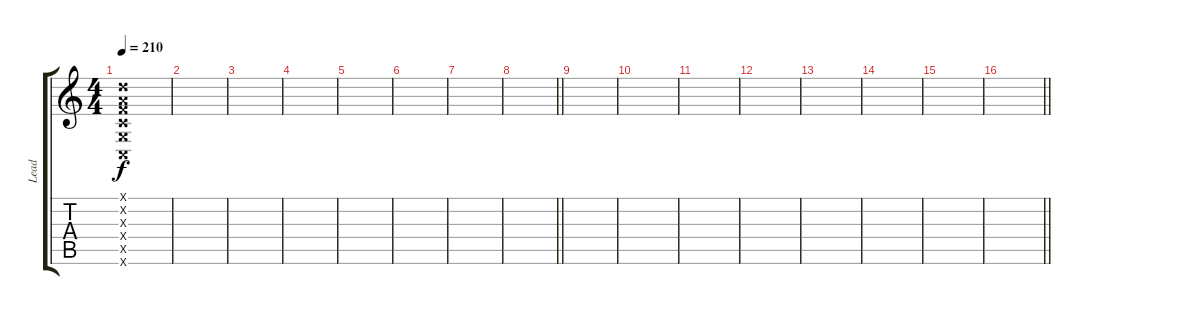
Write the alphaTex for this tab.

\track ("Lead" "Lead") {instrument distortionguitar}
\staff {score tabs}
\tuning (D4 A3 F3 C3 G2 C2) {hide}
\ts (4 4)
\tempo 210
\clef g2
\ks c
(0.1{x} 0.2{x} 0.3{x} 0.4{x} 0.5{x} 0.6{x}).1{dy f} |
|
|
|
|
|
|
\barLineRight lightlight
|
|
|
|
|
|
|
|
\barLineRight lightlight
